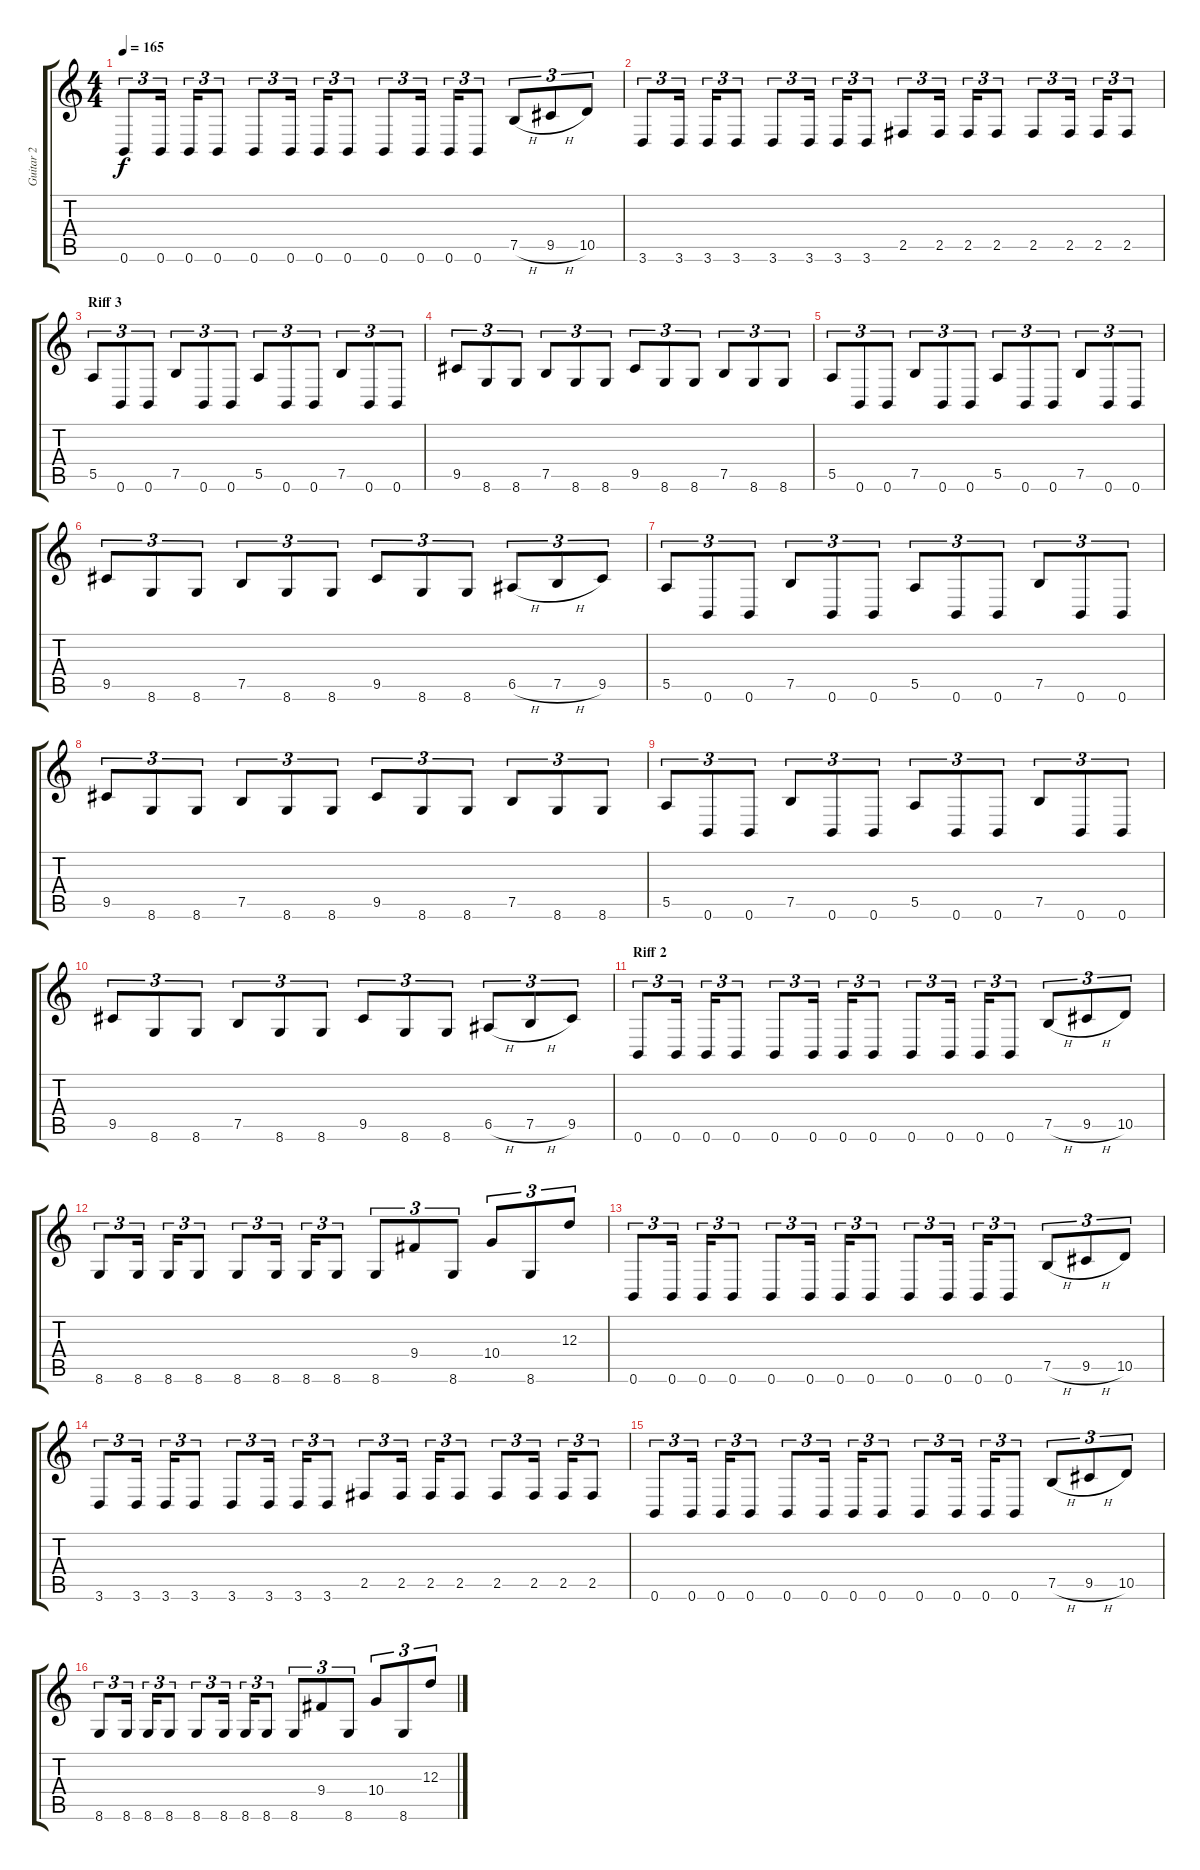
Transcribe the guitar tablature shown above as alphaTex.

\track ("Guitar 2" "Guitar 2") {instrument distortionguitar}
\staff {score tabs}
\tuning (B3 Gb3 D3 A2 E2 B1) {hide}
\ts (4 4)
\tempo 165
\clef g2
\ks c
0.6.8{tu (3 2) dy f} 0.6.16{tu (3 2)} 0.6.16{tu (3 2)} 0.6.8{tu (3 2)} 0.6.8{tu (3 2)} 0.6.16{tu (3 2)} 0.6.16{tu (3 2)} 0.6.8{tu (3 2)} 0.6.8{tu (3 2)} 0.6.16{tu (3 2)} 0.6.16{tu (3 2)} 0.6.8{tu (3 2)} 7.5{h}.8{tu (3 2)} 9.5{h}.8{tu (3 2)} 10.5.8{tu (3 2)} |
3.6.8{tu (3 2)} 3.6.16{tu (3 2)} 3.6.16{tu (3 2)} 3.6.8{tu (3 2)} 3.6.8{tu (3 2)} 3.6.16{tu (3 2)} 3.6.16{tu (3 2)} 3.6.8{tu (3 2)} 2.5.8{tu (3 2)} 2.5.16{tu (3 2)} 2.5.16{tu (3 2)} 2.5.8{tu (3 2)} 2.5.8{tu (3 2)} 2.5.16{tu (3 2)} 2.5.16{tu (3 2)} 2.5.8{tu (3 2)} |
\section ("" "Riff 3")
5.5.8{tu (3 2)} 0.6.8{tu (3 2)} 0.6.8{tu (3 2)} 7.5.8{tu (3 2)} 0.6.8{tu (3 2)} 0.6.8{tu (3 2)} 5.5.8{tu (3 2)} 0.6.8{tu (3 2)} 0.6.8{tu (3 2)} 7.5.8{tu (3 2)} 0.6.8{tu (3 2)} 0.6.8{tu (3 2)} |
9.5.8{tu (3 2)} 8.6.8{tu (3 2)} 8.6.8{tu (3 2)} 7.5.8{tu (3 2)} 8.6.8{tu (3 2)} 8.6.8{tu (3 2)} 9.5.8{tu (3 2)} 8.6.8{tu (3 2)} 8.6.8{tu (3 2)} 7.5.8{tu (3 2)} 8.6.8{tu (3 2)} 8.6.8{tu (3 2)} |
5.5.8{tu (3 2)} 0.6.8{tu (3 2)} 0.6.8{tu (3 2)} 7.5.8{tu (3 2)} 0.6.8{tu (3 2)} 0.6.8{tu (3 2)} 5.5.8{tu (3 2)} 0.6.8{tu (3 2)} 0.6.8{tu (3 2)} 7.5.8{tu (3 2)} 0.6.8{tu (3 2)} 0.6.8{tu (3 2)} |
9.5.8{tu (3 2)} 8.6.8{tu (3 2)} 8.6.8{tu (3 2)} 7.5.8{tu (3 2)} 8.6.8{tu (3 2)} 8.6.8{tu (3 2)} 9.5.8{tu (3 2)} 8.6.8{tu (3 2)} 8.6.8{tu (3 2)} 6.5{h}.8{tu (3 2)} 7.5{h}.8{tu (3 2)} 9.5.8{tu (3 2)} |
5.5.8{tu (3 2)} 0.6.8{tu (3 2)} 0.6.8{tu (3 2)} 7.5.8{tu (3 2)} 0.6.8{tu (3 2)} 0.6.8{tu (3 2)} 5.5.8{tu (3 2)} 0.6.8{tu (3 2)} 0.6.8{tu (3 2)} 7.5.8{tu (3 2)} 0.6.8{tu (3 2)} 0.6.8{tu (3 2)} |
9.5.8{tu (3 2)} 8.6.8{tu (3 2)} 8.6.8{tu (3 2)} 7.5.8{tu (3 2)} 8.6.8{tu (3 2)} 8.6.8{tu (3 2)} 9.5.8{tu (3 2)} 8.6.8{tu (3 2)} 8.6.8{tu (3 2)} 7.5.8{tu (3 2)} 8.6.8{tu (3 2)} 8.6.8{tu (3 2)} |
5.5.8{tu (3 2)} 0.6.8{tu (3 2)} 0.6.8{tu (3 2)} 7.5.8{tu (3 2)} 0.6.8{tu (3 2)} 0.6.8{tu (3 2)} 5.5.8{tu (3 2)} 0.6.8{tu (3 2)} 0.6.8{tu (3 2)} 7.5.8{tu (3 2)} 0.6.8{tu (3 2)} 0.6.8{tu (3 2)} |
9.5.8{tu (3 2)} 8.6.8{tu (3 2)} 8.6.8{tu (3 2)} 7.5.8{tu (3 2)} 8.6.8{tu (3 2)} 8.6.8{tu (3 2)} 9.5.8{tu (3 2)} 8.6.8{tu (3 2)} 8.6.8{tu (3 2)} 6.5{h}.8{tu (3 2)} 7.5{h}.8{tu (3 2)} 9.5.8{tu (3 2)} |
\section ("" "Riff 2")
0.6.8{tu (3 2)} 0.6.16{tu (3 2)} 0.6.16{tu (3 2)} 0.6.8{tu (3 2)} 0.6.8{tu (3 2)} 0.6.16{tu (3 2)} 0.6.16{tu (3 2)} 0.6.8{tu (3 2)} 0.6.8{tu (3 2)} 0.6.16{tu (3 2)} 0.6.16{tu (3 2)} 0.6.8{tu (3 2)} 7.5{h}.8{tu (3 2)} 9.5{h}.8{tu (3 2)} 10.5.8{tu (3 2)} |
8.6.8{tu (3 2)} 8.6.16{tu (3 2)} 8.6.16{tu (3 2)} 8.6.8{tu (3 2)} 8.6.8{tu (3 2)} 8.6.16{tu (3 2)} 8.6.16{tu (3 2)} 8.6.8{tu (3 2)} 8.6.8{tu (3 2)} 9.4.8{tu (3 2)} 8.6.8{tu (3 2)} 10.4.8{tu (3 2)} 8.6.8{tu (3 2)} 12.3.8{tu (3 2)} |
0.6.8{tu (3 2)} 0.6.16{tu (3 2)} 0.6.16{tu (3 2)} 0.6.8{tu (3 2)} 0.6.8{tu (3 2)} 0.6.16{tu (3 2)} 0.6.16{tu (3 2)} 0.6.8{tu (3 2)} 0.6.8{tu (3 2)} 0.6.16{tu (3 2)} 0.6.16{tu (3 2)} 0.6.8{tu (3 2)} 7.5{h}.8{tu (3 2)} 9.5{h}.8{tu (3 2)} 10.5.8{tu (3 2)} |
3.6.8{tu (3 2)} 3.6.16{tu (3 2)} 3.6.16{tu (3 2)} 3.6.8{tu (3 2)} 3.6.8{tu (3 2)} 3.6.16{tu (3 2)} 3.6.16{tu (3 2)} 3.6.8{tu (3 2)} 2.5.8{tu (3 2)} 2.5.16{tu (3 2)} 2.5.16{tu (3 2)} 2.5.8{tu (3 2)} 2.5.8{tu (3 2)} 2.5.16{tu (3 2)} 2.5.16{tu (3 2)} 2.5.8{tu (3 2)} |
0.6.8{tu (3 2)} 0.6.16{tu (3 2)} 0.6.16{tu (3 2)} 0.6.8{tu (3 2)} 0.6.8{tu (3 2)} 0.6.16{tu (3 2)} 0.6.16{tu (3 2)} 0.6.8{tu (3 2)} 0.6.8{tu (3 2)} 0.6.16{tu (3 2)} 0.6.16{tu (3 2)} 0.6.8{tu (3 2)} 7.5{h}.8{tu (3 2)} 9.5{h}.8{tu (3 2)} 10.5.8{tu (3 2)} |
8.6.8{tu (3 2)} 8.6.16{tu (3 2)} 8.6.16{tu (3 2)} 8.6.8{tu (3 2)} 8.6.8{tu (3 2)} 8.6.16{tu (3 2)} 8.6.16{tu (3 2)} 8.6.8{tu (3 2)} 8.6.8{tu (3 2)} 9.4.8{tu (3 2)} 8.6.8{tu (3 2)} 10.4.8{tu (3 2)} 8.6.8{tu (3 2)} 12.3.8{tu (3 2)}
